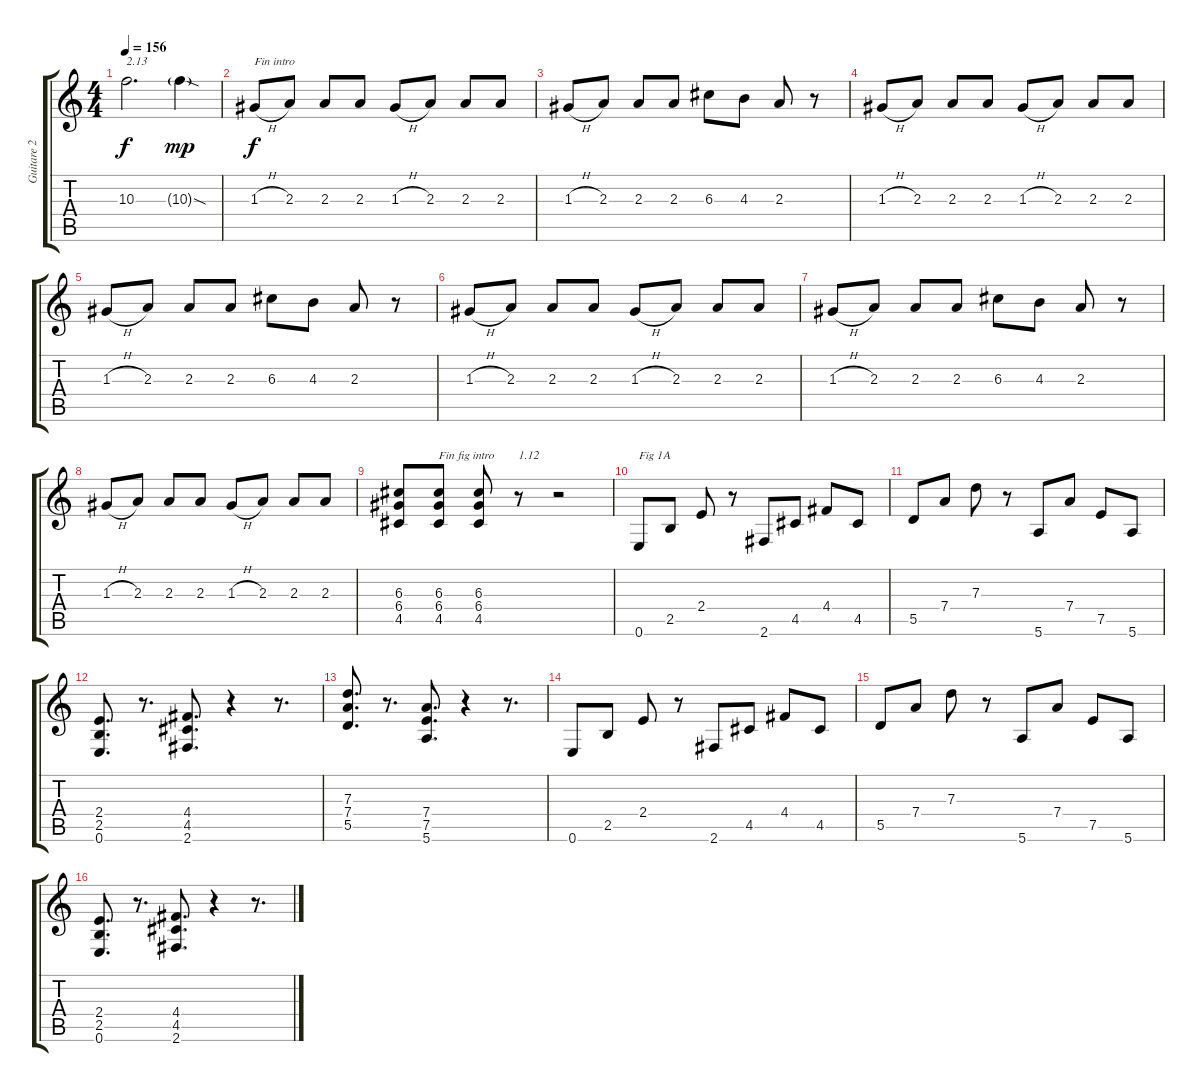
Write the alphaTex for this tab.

\track ("Guitare 2" "Guitare 2") {instrument distortionguitar}
\staff {score tabs}
\tuning (E4 B3 G3 D3 A2 E2) {hide}
\ts (4 4)
\tempo 156
\clef g2
\ks c
10.3{t}.2{d txt "2.13" dy f} 10.3{sod g}.4{dy mp} |
1.3{h}.8{txt "Fin intro" dy f} 2.3.8 2.3.8 2.3.8 1.3{h}.8 2.3.8 2.3.8 2.3.8 |
1.3{h}.8 2.3.8 2.3.8 2.3.8 6.3.8 4.3.8 2.3.8 r.8 |
1.3{h}.8 2.3.8 2.3.8 2.3.8 1.3{h}.8 2.3.8 2.3.8 2.3.8 |
1.3{h}.8 2.3.8 2.3.8 2.3.8 6.3.8 4.3.8 2.3.8 r.8 |
1.3{h}.8 2.3.8 2.3.8 2.3.8 1.3{h}.8 2.3.8 2.3.8 2.3.8 |
1.3{h}.8 2.3.8 2.3.8 2.3.8 6.3.8 4.3.8 2.3.8 r.8 |
1.3{h}.8 2.3.8 2.3.8 2.3.8 1.3{h}.8 2.3.8 2.3.8 2.3.8 |
(6.3 6.4 4.5).8 (6.3 6.4 4.5).8{txt "Fin fig intro"} (6.3 6.4 4.5).8 r.8{txt "1.12"} r.2 |
0.6.8{txt "Fig 1A"} 2.5.8 2.4.8 r.8 2.6.8 4.5.8 4.4.8 4.5.8 |
5.5.8 7.4.8 7.3.8 r.8 5.6.8 7.4.8 7.5.8 5.6.8 |
(2.4 2.5 0.6).8{d} r.8{d} (4.4 4.5 2.6).8{d} r.4 r.8{d} |
(7.3 7.4 5.5).8{d} r.8{d} (7.4 7.5 5.6).8{d} r.4 r.8{d} |
0.6.8 2.5.8 2.4.8 r.8 2.6.8 4.5.8 4.4.8 4.5.8 |
5.5.8 7.4.8 7.3.8 r.8 5.6.8 7.4.8 7.5.8 5.6.8 |
(2.4 2.5 0.6).8{d} r.8{d} (4.4 4.5 2.6).8{d} r.4 r.8{d}
